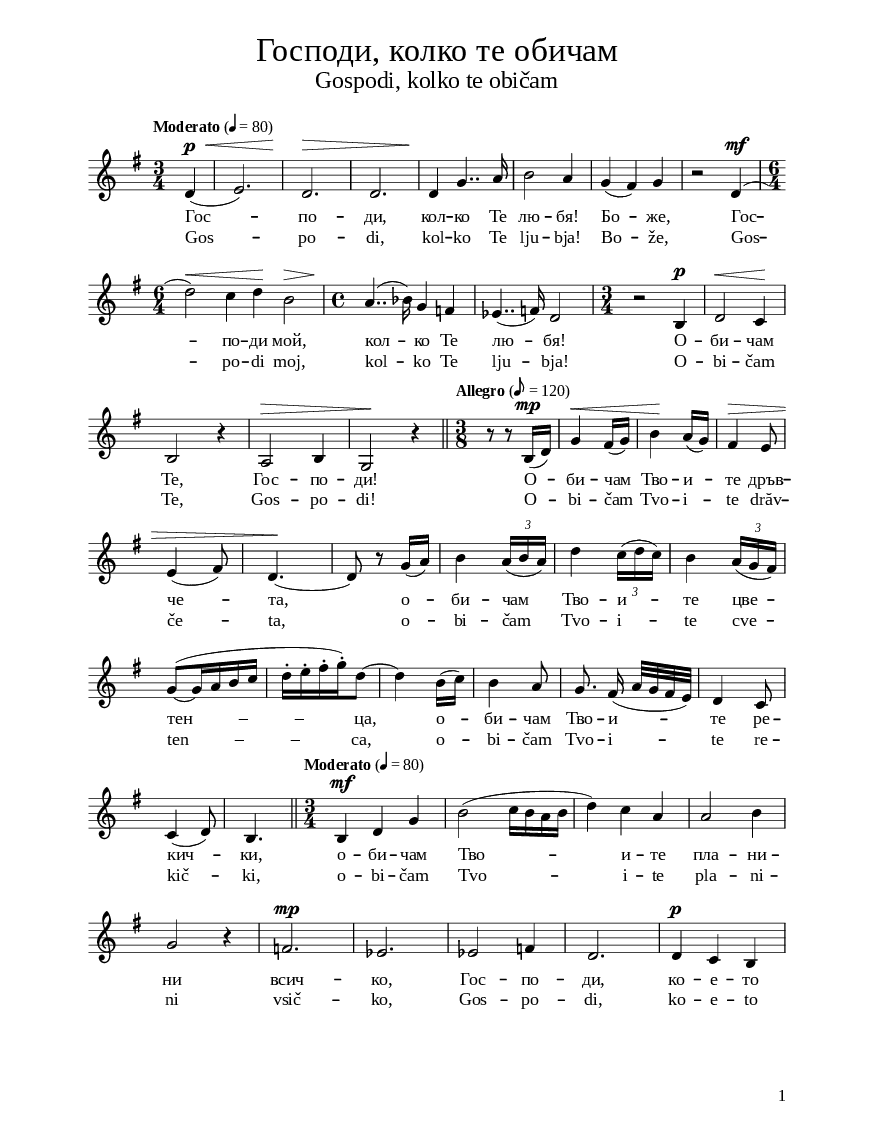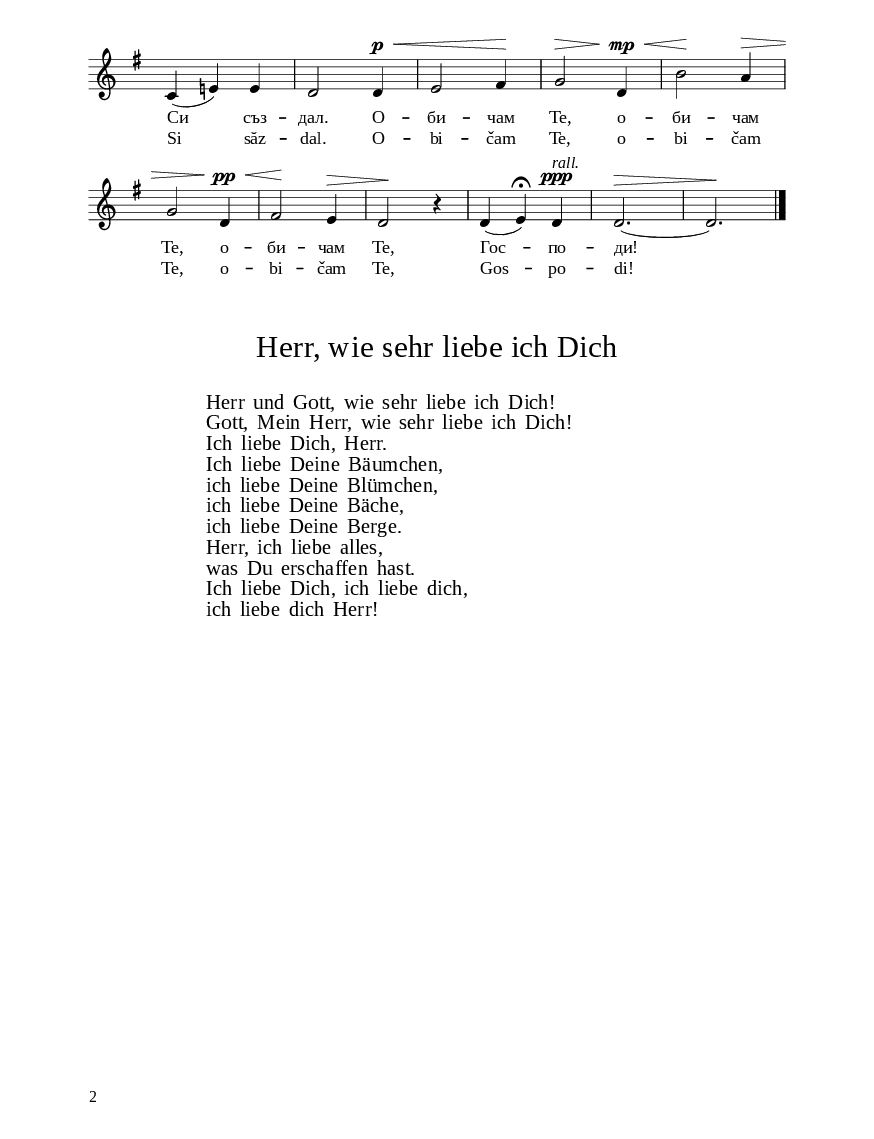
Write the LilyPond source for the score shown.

\version "2.24.1"

% include paper part and global functions
\include "include/globals.ily"

\bookpart {
  \label #'ref210
  \tocItem \markup "Господи, колко те обичам – Gospodi, kolko te običam "
  \include "include/bookpart-paper.ily"
  \score {
    \include "include/score-layout.ily"

    \new Voice \absolute {
      \clef treble
      \key g \major
      \time 3/4
      \tempoFunc "Moderato" 4 "80"
      \autoBeamOff

      \partial 4
      d'4^\p^\< ( | % 2
      e'2. ) | % 3
      d'2. ^\! ^\> | % 4
      d'2. | % 5
      d'4 ^\! g'4.. a'16 | % 6
      b'2 a'4 | % 7
      g'4 ( fis'4 ) g'4 | % 8
      r2 d'4 ( ^\mf \break | % 9
      \time 6/4  | % 9
      d''2 ) ^\<  c''4  d''4 ^\!  b'2
      ^\> |
      \time 4/4  |
      a'4.. ( ^\!  bes'16 ) g'4 f'4 | % 11
      es'4.. ( f'16 ) d'2 | % 12
      \time 3/4  | % 12
      r2 b4 ^\p | % 13
      d'2 ^\< c'4 ^\! \break | % 14
      b2 r4 | % 15
      \once \override Hairpin.to-barline = ##f
      a2 ^\> b4 | % 16
      g2 ^\! r4 \bar "||"
      \time 3/8 \tempoFunc "Allegro" 8 "120" | % 17
      r8 r8 b16 ( [ ^\mp d'16 ) ] | % 18
      \once \override Hairpin.to-barline = ##f
      g'4 ^\< fis'16 ( [ g'16 ) ] | % 19
      b'4 ^\! a'16 ( [ g'16 ) ] |
      \once \override Hairpin.to-barline = ##f
      fis'4 ^\> e'8 \break | % 21
      e'4 ( fis'8 ) | % 22
      d'4. ~ ^\! | % 23
      d'8 r8 g'16 ( [ a'16 ) ] | % 24
      b'4 \once \omit TupletBracket
      \times 2/3  {
        a'16 ( [ b'16 a'16 ) ]
      }
      | % 25
      d''4 \once \omit TupletBracket
      \times 2/3  {
        c''16 ( [  d''16  c''16 ) ]
      }
      | % 26
      b'4 \once \omit TupletBracket
      \times 2/3  {
        a'16 ( [ g'16 fis'16 ) ]
      }
      \break | % 27
      g'8 ( ~ [ g'16 a'16 b'16 c''16
      ] | % 28
      d''16 -. [  e''16 -.  fis''16 -.
      g''16 -. ) d''8 ~ ] | % 29
      d''4  b'16 ( [  c''16 ) ] |
      b'4 a'8 | % 31
      g'8.  fis'16 ( a'32 [ g'32
      fis'32 e'32 ) ] | % 32
      d'4 c'8 \break | % 33
      c'4 ( d'8 ) | % 34
      b4. \bar "||"
      \time 3/4  | % 35
      \tempoFunc "Moderato" 4 "80"
      b4 ^\mf 
      d'4 g'4 | % 36
      b'2 (  c''16 [  b'16  a'16
      b'16 ] | % 37
      d''4 )  c''4 a'4 | % 38
      a'2  b'4 \break | % 39

      g'2 r4 |
      f'2. ^\mp | % 41
      es'2. | % 42
      es'2 f'4 | % 43
      d'2. | % 44
      d'4 ^\p c'4 b4 \pageBreak | % 45
      c'4 ( e'!4 ) e'4 | % 46
      d'2 d'4 ^\p ^\< | % 47
      e'2 fis'4 ^\! | % 48
      \override Hairpin.to-barline = ##f
      g'2 ^\> d'4 ^\mp ^\!
      
      ^\<  | % 49
      b'2 ^\! a'4 ^\> \break |
      g'2 d'4 ^\! ^\pp  ^\< | % 51
      fis'2  ^\! e'4 ^\> | % 52
      d'2 ^\! r4 | % 53
      d'4 ( e'4 ) ^\fermata d'4
      ^\markup{
        \italic
        {rall.}
      }
      ^\ppp | % 54
      d'2. ~ ^\> | % 55
      d'2. ^\! \bar "|."
    }

    \addlyrics {
      Гос -- по --
      ди, кол -- ко Те лю -- бя! Бо -- же, Гос -- по
      -- ди мой, кол -- ко Те лю -- бя! О -- би -- чам
      Те, Гос -- по -- ди! О -- би -- чам Тво -- и --
      те дръв -- че -- та, о -- би -- чам Тво -- и --
      те цве -- "тен           –           –            ца," о -- би
      -- чам Тво -- и -- те ре -- кич -- ки, о -- би --
      чам Тво -- и -- те  пла -- ни -- ни всич -- ко,
      Гос -- по -- ди, ко -- е -- то Си съз -- дал. О
      -- би -- чам Те, о -- би -- чам Те, о -- би --
      чам Те, Гос -- по -- ди!}
   
    \addlyrics {
      Gos -- po --
      di, kol -- ko Te lju -- bja! Bo -- že, Gos -- po
      -- di moj, kol -- ko Te lju -- bja! O -- bi -- čam
      Te, Gos -- po -- di! O -- bi -- čam Tvo -- i --
      te drăv -- če -- ta, o -- bi -- čam Tvo -- i --
      te cve -- "ten           –           –            ca," o -- bi
      -- čam Tvo -- i -- te re -- kič -- ki, o -- bi --
      čam Tvo -- i -- te  pla -- ni -- ni vsič -- ko,
      Gos -- po -- di, ko -- e -- to Si săz -- dal. O
      -- bi -- čam Te, o -- bi -- čam Te, o -- bi --
      čam Te, Gos -- po -- di!}

        \header {
          title = \titleFunc "Господи, колко те обичам" "Gospodi, kolko te običam"
        }

        \midi{}

      } % score

      \markup \empty-one

      % include foreign translation(s) of the song
      \version "2.20.0"

\markup \fill-line { \fontsize #6 "Herr, wie sehr liebe ich Dich" }
\markup \null
\markup \null
\markup \fontsize #+2.5 {
  \hspace #10
  \override #'(baseline-skip . 2)

  \column {
    \line { " " }

\line { " "Herr und Gott, wie sehr liebe ich Dich!}

\line { " "Gott, Mein Herr, wie sehr liebe ich Dich!}

\line { " "Ich liebe Dich, Herr.}

\line { " "Ich liebe Deine Bäumchen, }

\line { " "ich liebe Deine Blümchen,}

\line { " "ich liebe Deine Bäche,}

\line { " "ich liebe Deine Berge.}

\line { " "Herr, ich liebe alles,}

\line { " "was Du erschaffen hast.}

\line { " "Ich liebe Dich, ich liebe dich,}

\line { " "ich liebe dich Herr!}

  }
}

    } % bookpart

    % Più mosso
    %
